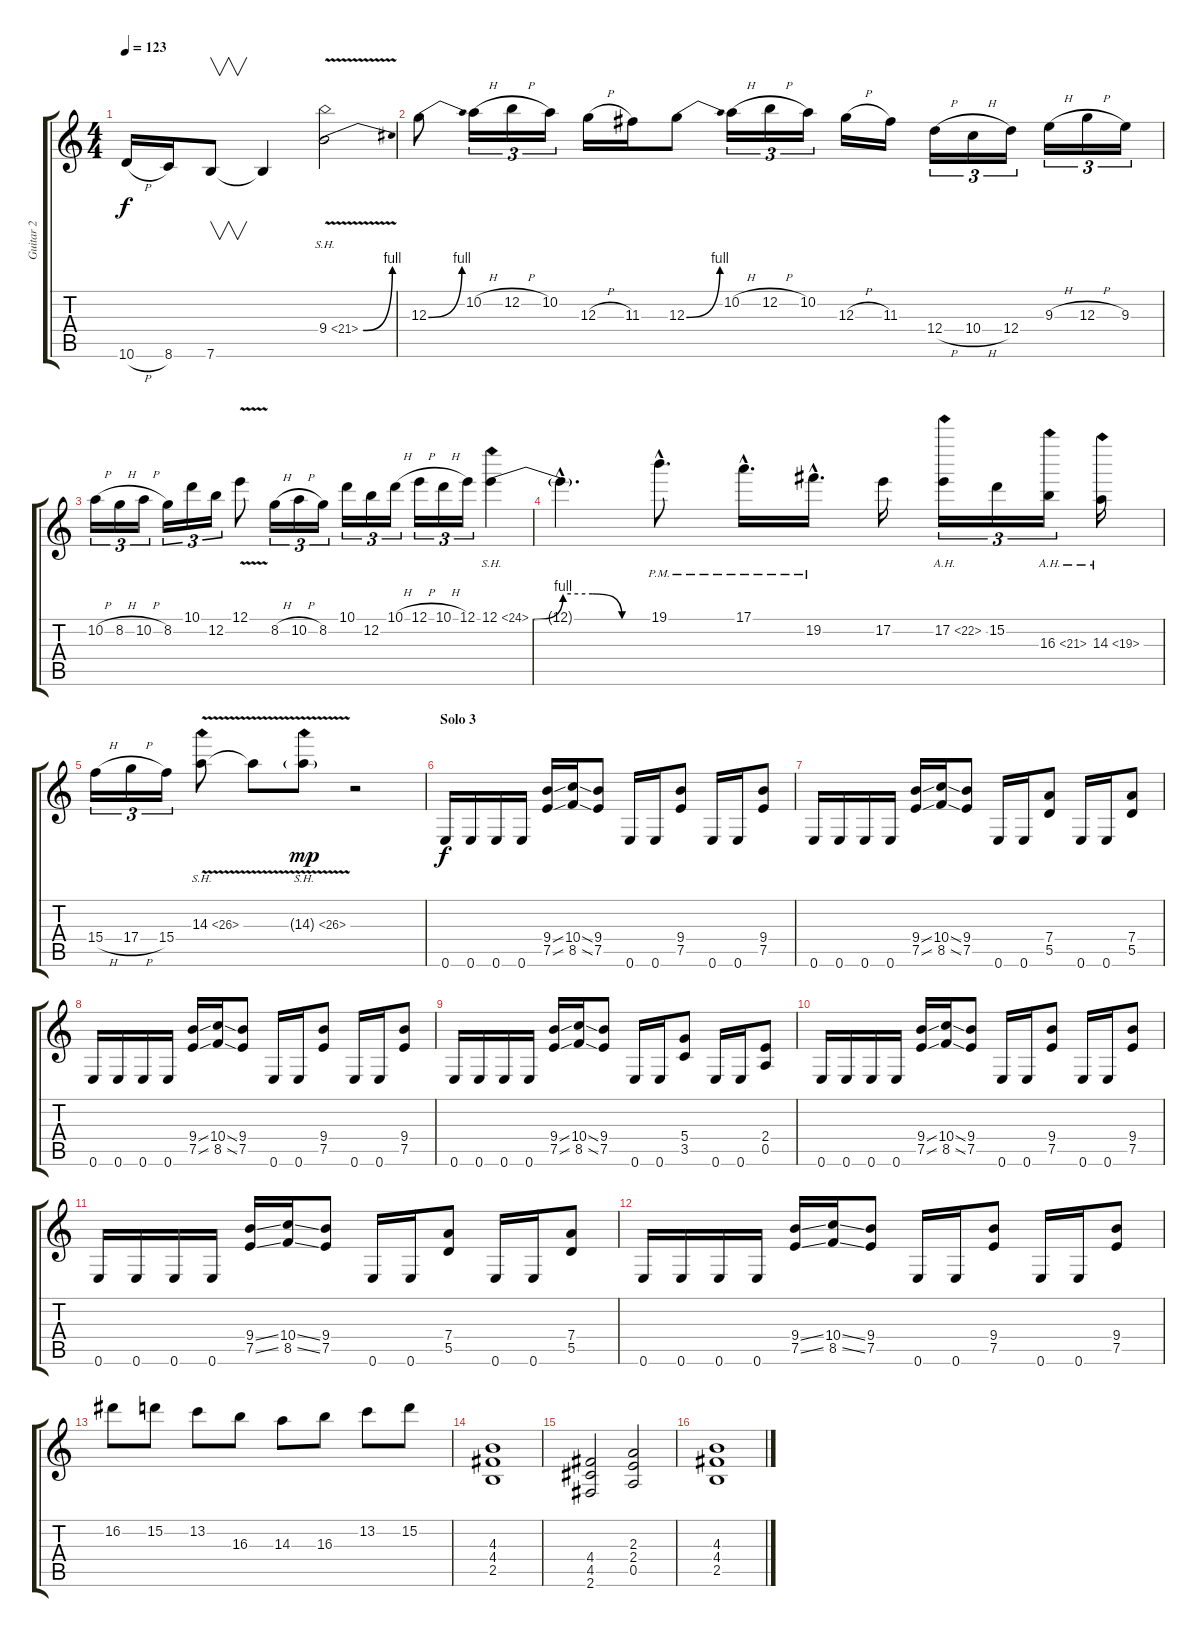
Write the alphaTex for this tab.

\track ("Guitar 2" "Guitar 2") {instrument distortionguitar}
\staff {score tabs}
\tuning (E4 B3 G3 D3 A2 E2) {hide}
\ts (4 4)
\tempo 123
\clef g2
\ks c
10.6{h}.16{dy f} 8.6.16 7.6.8{v} 7.6{t}.4 9.4{be (bend 0 0 60 4) sh 12 v}.2 |
12.3{be (bend 0 0 60 4)}.8 10.2{h}.16{tu (3 2)} 12.2{h}.16{tu (3 2)} 10.2.16{tu (3 2)} 12.3{h}.16 11.3.16 12.3{be (bend 0 0 60 4)}.8 10.2{h}.16{tu (3 2)} 12.2{h}.16{tu (3 2)} 10.2.16{tu (3 2)} 12.3{h}.16 11.3.16 12.4{h}.16{tu (3 2)} 10.4{h}.16{tu (3 2)} 12.4.16{tu (3 2)} 9.3{h}.16{tu (3 2)} 12.3{h}.16{tu (3 2)} 9.3.16{tu (3 2)} |
10.2{h}.16{tu (3 2)} 8.2{h}.16{tu (3 2)} 10.2{h}.16{tu (3 2)} 8.2.16{tu (3 2)} 10.1.16{tu (3 2)} 12.2.16{tu (3 2)} 12.1{v}.8 8.2{h}.16{tu (3 2)} 10.2{h}.16{tu (3 2)} 8.2.16{tu (3 2)} 10.1.16{tu (3 2)} 12.2.16{tu (3 2)} 10.1{h}.16{tu (3 2)} 12.1{h}.16{tu (3 2)} 10.1{h}.16{tu (3 2)} 12.1.16{tu (3 2)} 12.1{be (custom 0 0 15 4 30 4 45 0 60 0) sh 12}.4 |
12.1{hac t}.4{d} 19.1{hac pm}.8{d} 17.1{hac pm}.16{d} 19.2{hac pm}.16{d} 17.2.16 17.2{ah 5}.16{tu (3 2)} 15.2.16{tu (3 2)} 16.3{ah 5}.16{tu (3 2)} 14.3{ah 5}.16 |
15.4{h}.16{tu (3 2)} 17.4{h}.16{tu (3 2)} 15.4.16{tu (3 2)} 14.3{sh 12 v}.8 14.3{t}.8 14.3{sh 12 v g}.8{dy mp} r.2 |
\section ("" "Solo 3")
0.6.16{dy f} 0.6.16 0.6.16 0.6.16 (9.4{ss} 7.5{ss}).16 (10.4{ss} 8.5{ss}).16 (9.4 7.5).8 0.6.16 0.6.16 (9.4 7.5).8 0.6.16 0.6.16 (9.4 7.5).8 |
0.6.16 0.6.16 0.6.16 0.6.16 (9.4{ss} 7.5{ss}).16 (10.4{ss} 8.5{ss}).16 (9.4 7.5).8 0.6.16 0.6.16 (7.4 5.5).8 0.6.16 0.6.16 (7.4 5.5).8 |
0.6.16 0.6.16 0.6.16 0.6.16 (9.4{ss} 7.5{ss}).16 (10.4{ss} 8.5{ss}).16 (9.4 7.5).8 0.6.16 0.6.16 (9.4 7.5).8 0.6.16 0.6.16 (9.4 7.5).8 |
0.6.16 0.6.16 0.6.16 0.6.16 (9.4{ss} 7.5{ss}).16 (10.4{ss} 8.5{ss}).16 (9.4 7.5).8 0.6.16 0.6.16 (5.4 3.5).8 0.6.16 0.6.16 (2.4 0.5).8 |
0.6.16 0.6.16 0.6.16 0.6.16 (9.4{ss} 7.5{ss}).16 (10.4{ss} 8.5{ss}).16 (9.4 7.5).8 0.6.16 0.6.16 (9.4 7.5).8 0.6.16 0.6.16 (9.4 7.5).8 |
0.6.16 0.6.16 0.6.16 0.6.16 (9.4{ss} 7.5{ss}).16 (10.4{ss} 8.5{ss}).16 (9.4 7.5).8 0.6.16 0.6.16 (7.4 5.5).8 0.6.16 0.6.16 (7.4 5.5).8 |
0.6.16 0.6.16 0.6.16 0.6.16 (9.4{ss} 7.5{ss}).16 (10.4{ss} 8.5{ss}).16 (9.4 7.5).8 0.6.16 0.6.16 (9.4 7.5).8 0.6.16 0.6.16 (9.4 7.5).8 |
16.2.8 15.2.8 13.2.8 16.3.8 14.3.8 16.3.8 13.2.8 15.2.8 |
(4.3 4.4 2.5).1 |
(4.4 4.5 2.6).2 (2.3 2.4 0.5).2 |
(4.3 4.4 2.5).1
